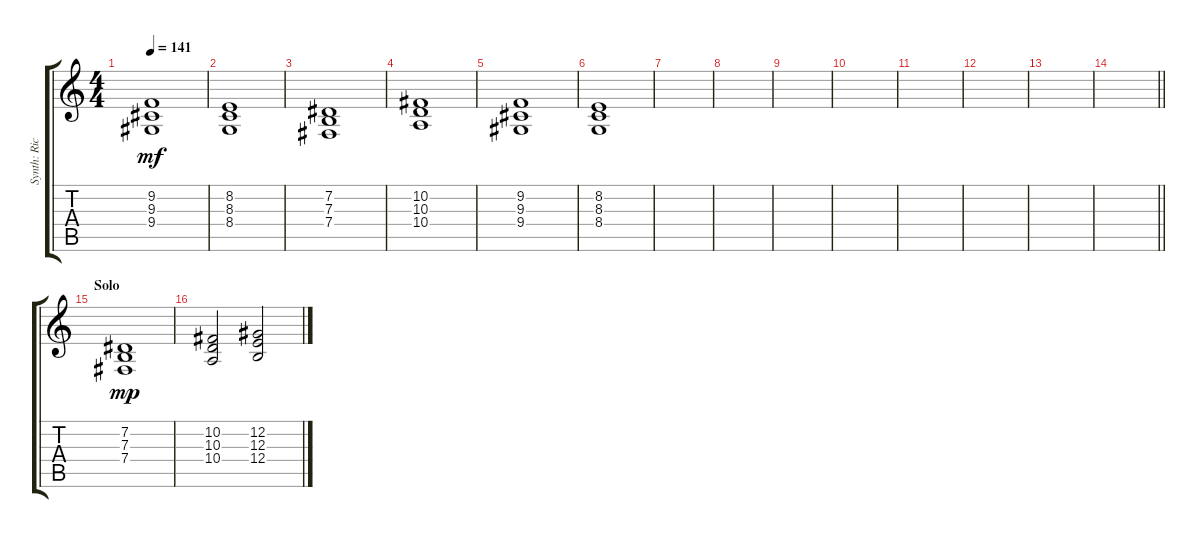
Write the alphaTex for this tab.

\track ("Synth: Rick" "Synth: Ric") {instrument stringensemble1}
\staff {score tabs}
\tuning (Db4 Ab3 E3 B2 Gb2 Db2) {hide}
\ts (4 4)
\tempo 141
\clef g2
\ks c
(9.2 9.3 9.4).1{dy mf} |
(8.2 8.3 8.4).1 |
(7.2 7.3 7.4).1 |
(10.2 10.3 10.4).1 |
(9.2 9.3 9.4).1 |
(8.2 8.3 8.4).1 |
|
|
|
|
|
|
|
\barLineRight lightlight
|
\section ("" "Solo")
(7.2 7.3 7.4).1{dy mp} |
(10.2 10.3 10.4).2 (12.2 12.3 12.4).2
